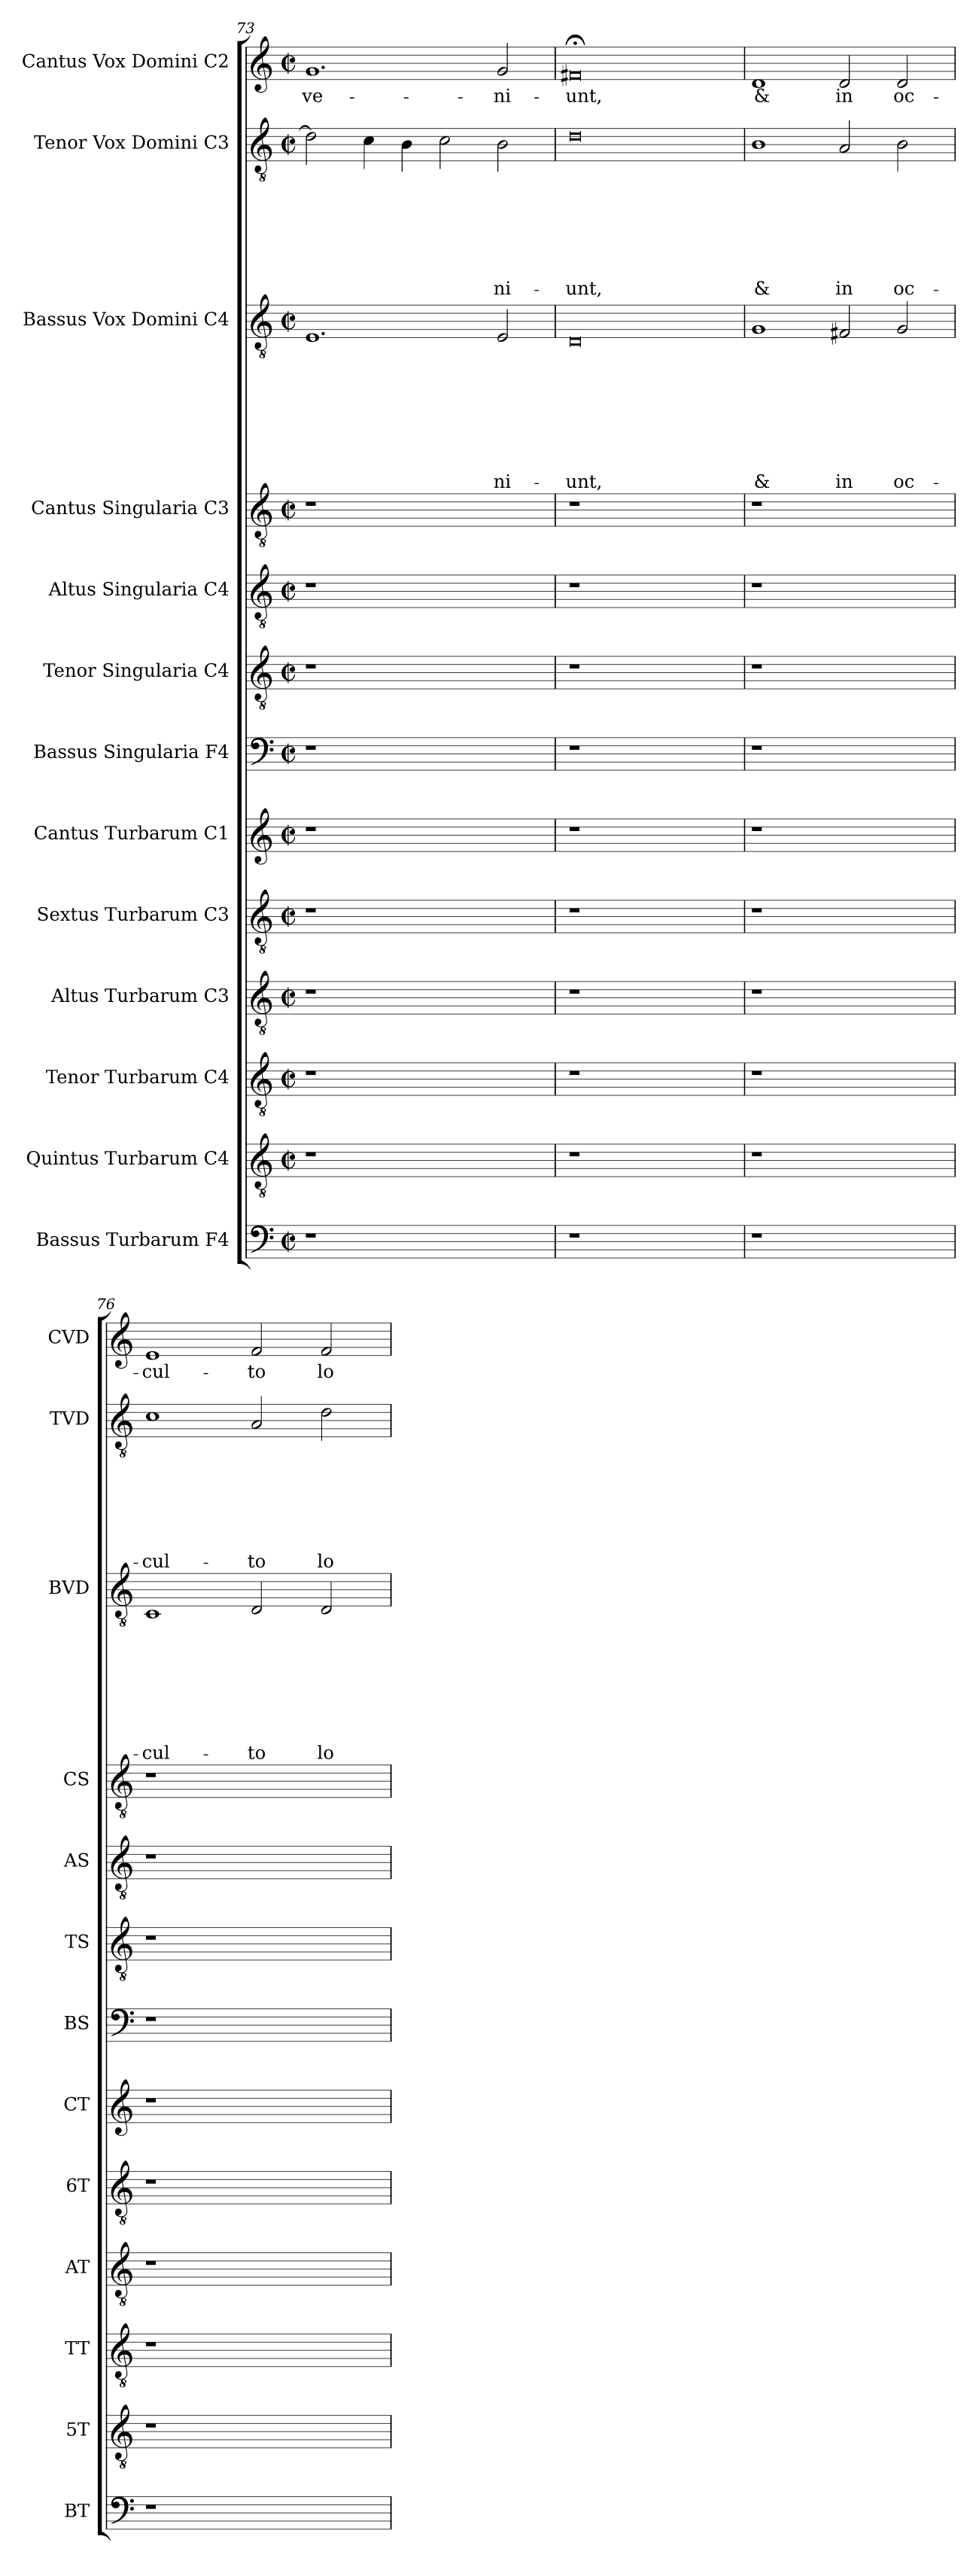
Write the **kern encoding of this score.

**kern	**kern	**kern	**kern	**kern	**kern	**kern	**kern	**kern	**kern	**kern	**text	**text	**text	**text	**text	**text	**text	**text	**kern	**text	**text	**text	**text	**text	**text	**text	**kern	**text
*part13	*part12	*part11	*part10	*part9	*part8	*part7	*part6	*part5	*part4	*part3	*part3	*part3	*part3	*part3	*part3	*part3	*part3	*part3	*part2	*part2	*part2	*part2	*part2	*part2	*part2	*part2	*part1	*part1
*staff13	*staff12	*staff11	*staff10	*staff9	*staff8	*staff7	*staff6	*staff5	*staff4	*staff3	*staff3	*staff3	*staff3	*staff3	*staff3	*staff3	*staff3	*staff3	*staff2	*staff2	*staff2	*staff2	*staff2	*staff2	*staff2	*staff2	*staff1	*staff1
*I"Bassus Turbarum F4	*I"Quintus  Turbarum C4	*I"Tenor Turbarum C4	*I"Altus Turbarum C3	*I"Sextus Turbarum C3	*I"Cantus  Turbarum C1	*I"Bassus Singularia F4	*I"Tenor  Singularia C4	*I"Altus Singularia C4	*I"Cantus  Singularia C3	*I"Bassus Vox Domini C4	*	*	*	*	*	*	*	*	*I"Tenor Vox Domini C3	*	*	*	*	*	*	*	*I"Cantus  Vox Domini C2	*
*I'BT	*I'5T	*I'TT	*I'AT	*I'6T	*I'CT	*I'BS	*I'TS	*I'AS	*I'CS	*I'BVD	*	*	*	*	*	*	*	*	*I'TVD	*	*	*	*	*	*	*	*I'CVD	*
!!LO:LB:g=z
*clefF4	*clefGv2	*clefGv2	*clefGv2	*clefGv2	*clefG2	*clefF4	*clefGv2	*clefGv2	*clefGv2	*clefGv2	*	*	*	*	*	*	*	*	*clefGv2	*	*	*	*	*	*	*	*clefG2	*
*k[]	*k[]	*k[]	*k[]	*k[]	*k[]	*k[]	*k[]	*k[]	*k[]	*k[]	*	*	*	*	*	*	*	*	*k[]	*	*	*	*	*	*	*	*k[]	*
*C:	*C:	*C:	*C:	*C:	*C:	*C:	*C:	*C:	*C:	*C:	*	*	*	*	*	*	*	*	*C:	*	*	*	*	*	*	*	*C:	*
*M2/2	*M2/2	*M2/2	*M2/2	*M2/2	*M2/2	*M2/2	*M2/2	*M2/2	*M2/2	*M2/2	*	*	*	*	*	*	*	*	*M2/2	*	*	*	*	*	*	*	*M2/2	*
*met(c|)	*met(c|)	*met(c|)	*met(c|)	*met(c|)	*met(c|)	*met(c|)	*met(c|)	*met(c|)	*met(c|)	*met(c|)	*	*	*	*	*	*	*	*	*met(c|)	*	*	*	*	*	*	*	*met(c|)	*
=73	=73	=73	=73	=73	=73	=73	=73	=73	=73	=73	=73	=73	=73	=73	=73	=73	=73	=73	=73	=73	=73	=73	=73	=73	=73	=73	=73	=73
1r	1r	1r	1r	1r	1r	1r	1r	1r	1r	1.E	.	.	.	.	.	.	.	.	2d\]	.	.	.	.	.	.	.	1.g	-ve-
.	.	.	.	.	.	.	.	.	.	.	.	.	.	.	.	.	.	.	4c\	.	.	.	.	.	.	.	.	.
.	.	.	.	.	.	.	.	.	.	.	.	.	.	.	.	.	.	.	4B\	.	.	.	.	.	.	.	.	.
1ryy	1ryy	1ryy	1ryy	1ryy	1ryy	1ryy	1ryy	1ryy	1ryy	.	.	.	.	.	.	.	.	.	2c\	.	.	.	.	.	.	.	.	.
.	.	.	.	.	.	.	.	.	.	2E/	.	.	.	.	.	.	.	-ni-	2B\	.	.	.	.	.	.	-ni-	2g/	-ni-
=74	=74	=74	=74	=74	=74	=74	=74	=74	=74	=74	=74	=74	=74	=74	=74	=74	=74	=74	=74	=74	=74	=74	=74	=74	=74	=74	=74	=74
1r	1r	1r	1r	1r	1r	1r	1r	1r	1r	0D	.	.	.	.	.	.	.	-unt,	0d	.	.	.	.	.	.	-unt,	0f#X;<	-unt,
1ryy	1ryy	1ryy	1ryy	1ryy	1ryy	1ryy	1ryy	1ryy	1ryy	.	.	.	.	.	.	.	.	.	.	.	.	.	.	.	.	.	.	.
=75	=75	=75	=75	=75	=75	=75	=75	=75	=75	=75	=75	=75	=75	=75	=75	=75	=75	=75	=75	=75	=75	=75	=75	=75	=75	=75	=75	=75
1r	1r	1r	1r	1r	1r	1r	1r	1r	1r	1G	.	.	.	.	.	.	.	&	1B	.	.	.	.	.	.	&	1d	&
1ryy	1ryy	1ryy	1ryy	1ryy	1ryy	1ryy	1ryy	1ryy	1ryy	2F#X/	.	.	.	.	.	.	.	in	2A/	.	.	.	.	.	.	in	2d/	in
.	.	.	.	.	.	.	.	.	.	2G/	.	.	.	.	.	.	.	oc-	2B\	.	.	.	.	.	.	oc-	2d/	oc-
=76	=76	=76	=76	=76	=76	=76	=76	=76	=76	=76	=76	=76	=76	=76	=76	=76	=76	=76	=76	=76	=76	=76	=76	=76	=76	=76	=76	=76
1r	1r	1r	1r	1r	1r	1r	1r	1r	1r	1C	.	.	.	.	.	.	.	-cul-	1c	.	.	.	.	.	.	-cul-	1e	-cul-
1ryy	1ryy	1ryy	1ryy	1ryy	1ryy	1ryy	1ryy	1ryy	1ryy	2D/	.	.	.	.	.	.	.	-to	2A/	.	.	.	.	.	.	-to	2f/	-to
.	.	.	.	.	.	.	.	.	.	2D/	.	.	.	.	.	.	.	lo-	2d\	.	.	.	.	.	.	lo-	2f/	lo-
=	=	=	=	=	=	=	=	=	=	=	=	=	=	=	=	=	=	=	=	=	=	=	=	=	=	=	=	=
*-	*-	*-	*-	*-	*-	*-	*-	*-	*-	*-	*-	*-	*-	*-	*-	*-	*-	*-	*-	*-	*-	*-	*-	*-	*-	*-	*-	*-
